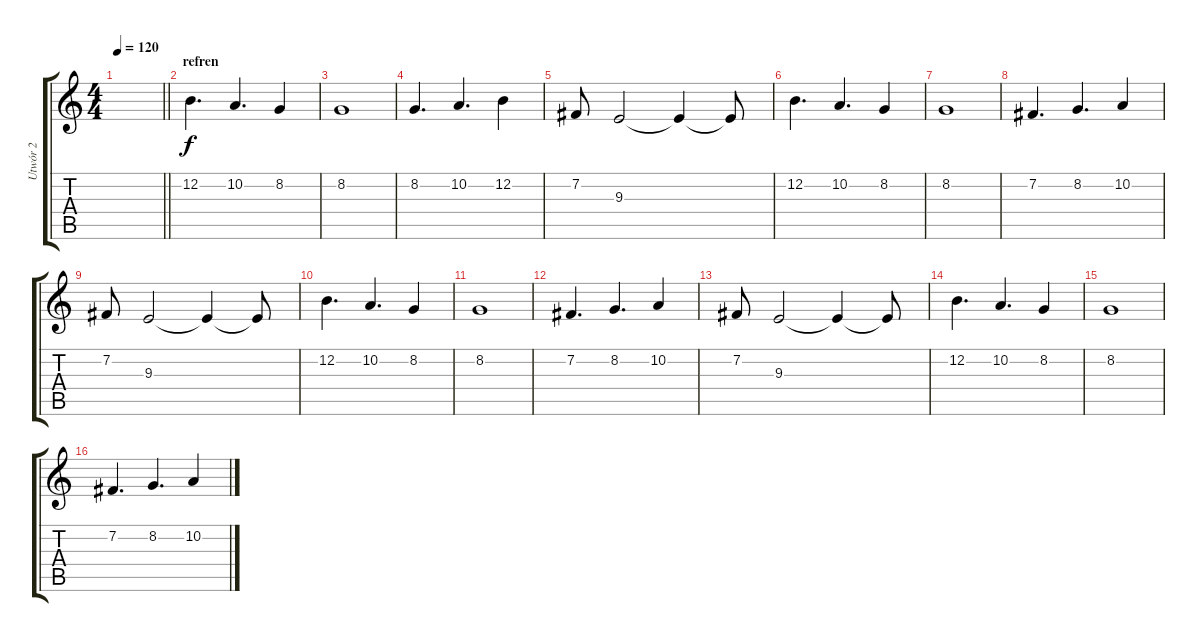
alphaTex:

\track ("Utwór 2" "Utwór 2") {instrument oboe}
\staff {score tabs}
\tuning (E4 B3 G3 D3 A2 E2) {hide}
\ts (4 4)
\tempo 120
\clef g2
\barLineRight lightlight
\ks c
|
\section ("" "refren")
12.2.4{d} 10.2.4{d} 8.2.4 |
8.2.1 |
8.2.4{d} 10.2.4{d} 12.2.4 |
7.2.8 9.3.2 9.3{t}.4 9.3{t}.8 |
12.2.4{d} 10.2.4{d} 8.2.4 |
8.2.1 |
7.2.4{d} 8.2.4{d} 10.2.4 |
7.2.8 9.3.2 9.3{t}.4 9.3{t}.8 |
12.2.4{d} 10.2.4{d} 8.2.4 |
8.2.1 |
7.2.4{d} 8.2.4{d} 10.2.4 |
7.2.8 9.3.2 9.3{t}.4 9.3{t}.8 |
12.2.4{d} 10.2.4{d} 8.2.4 |
8.2.1 |
7.2.4{d} 8.2.4{d} 10.2.4
